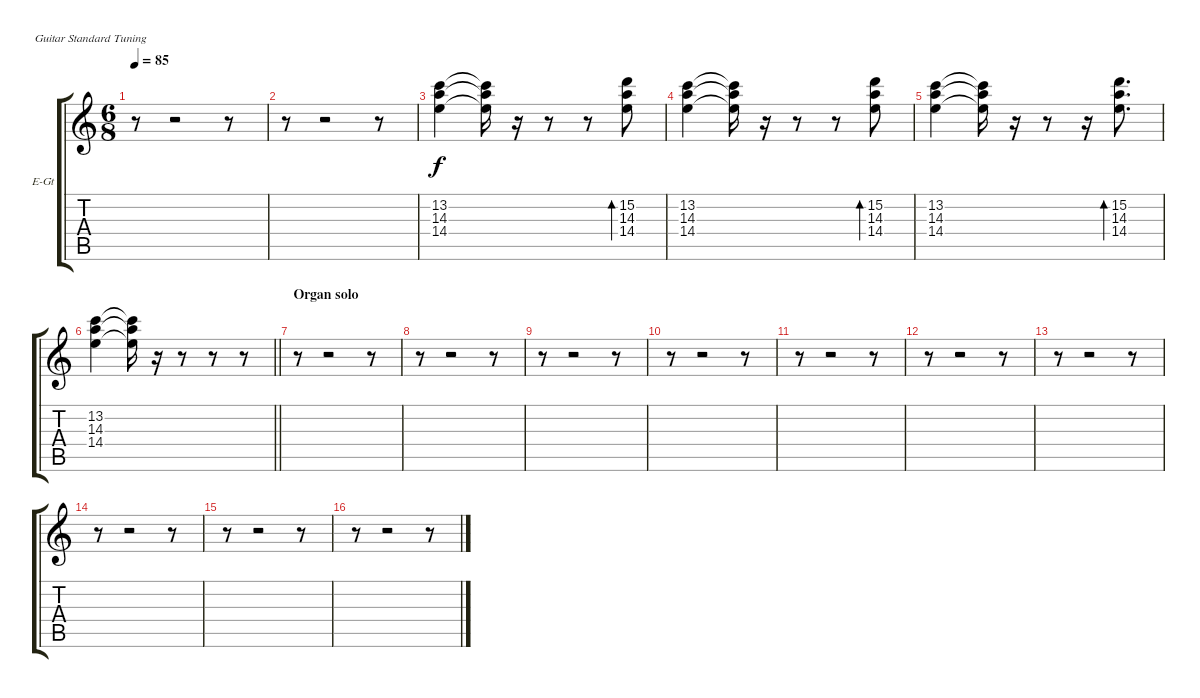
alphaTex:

\bracketExtendMode groupsimilarinstruments
\firstSystemTrackNameOrientation horizontal
\otherSystemsTrackNameOrientation horizontal
\track ("Rhythm Guitar" "E-Gt") {instrument electricguitarjazz}
\staff {score tabs}
\tuning (E4 B3 G3 D3 A2 E2)
\ts (6 8)
\tempo 85
\clef g2
\ks c
r.8{dy f} r.2 r.8 |
r.8 r.2 r.8 |
(13.2 14.3 14.4).4 (13.2{t} 14.3{t} 14.4{t}).16 r.16 r.8 r.8 (15.2 14.3 14.4).8{bd 120} |
(13.2 14.3 14.4).4 (13.2{t} 14.3{t} 14.4{t}).16 r.16 r.8 r.8 (15.2 14.3 14.4).8{bd 120} |
(13.2 14.3 14.4).4 (13.2{t} 14.3{t} 14.4{t}).16 r.16 r.8 r.16 (15.2 14.3 14.4).8{d bd 120} |
\barLineRight lightlight
(13.2 14.3 14.4).4 (13.2{t} 14.3{t} 14.4{t}).16 r.16 r.8 r.8 r.8 |
\section ("" "Organ solo")
r.8 r.2 r.8 |
r.8 r.2 r.8 |
r.8 r.2 r.8 |
r.8 r.2 r.8 |
r.8 r.2 r.8 |
r.8 r.2 r.8 |
r.8 r.2 r.8 |
r.8 r.2 r.8 |
r.8 r.2 r.8 |
r.8 r.2 r.8
